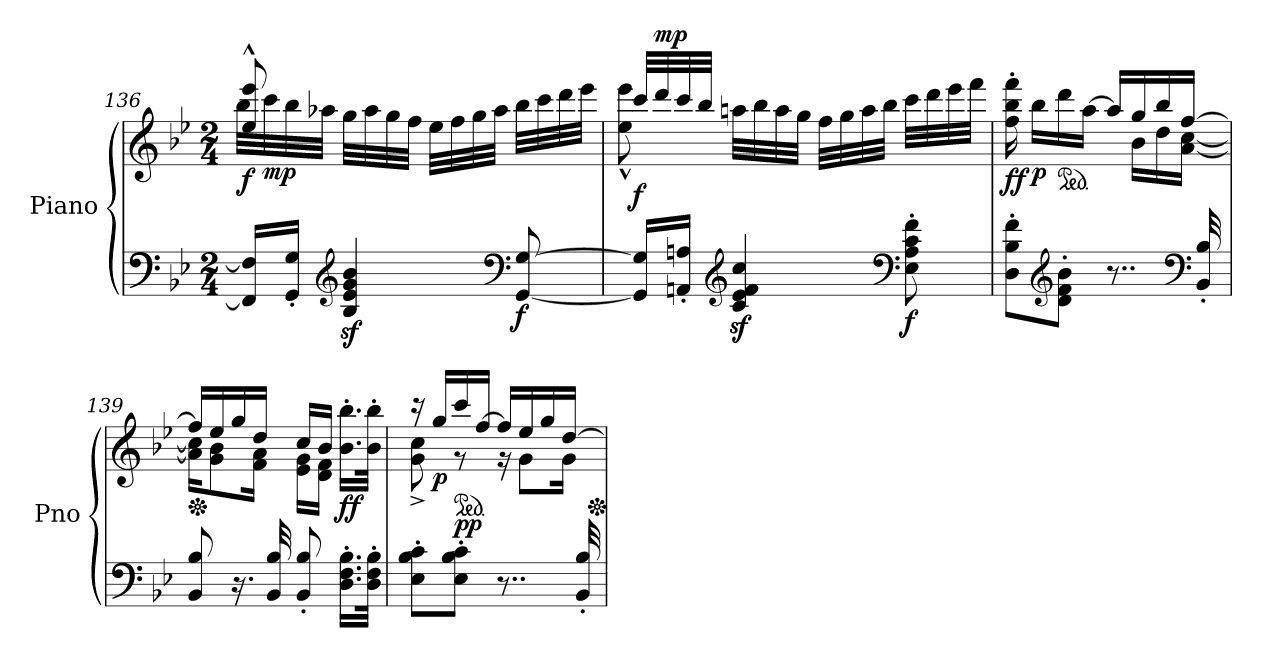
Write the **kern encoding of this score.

**kern	**kern	**dynam
*part1	*part1	*part1
*staff2	*staff1	*staff1/2
*I"Piano	*	*
*I'Pno	*	*
*clefF4	*clefG2	*
*k[b-e-]	*k[b-e-]	*
*M2/4	*M2/4	*
=136	=136	=136
*	*^	*
!	!	!	!LO:DY:b
16FF/] 16F/]LL	8ee-/^^ 8eee-/^^	32bb-\LLL	f
!	!	!	!LO:DY:b
.	.	32ccc\	mp
16GG/' 16G/'JJ	.	32bb-\	.
.	.	32aa-X\JJJ	.
*clefG2	*	*	*
4B-/z< 4e-/z< 4g/z< 4b-/z<	8ryy	32gg\LLL	.
.	.	32aa-\	.
.	.	32gg\	.
.	.	32ff\JJJ	.
.	4ryy	32ee-\LLL	.
.	.	32ff\	.
.	.	32gg\	.
.	.	32aa-\JJJ	.
*clefF4	*	*	*
!	!	!	!LO:DY:b=2
[8GG/ [8G/	.	32bb-\LLL	f
.	.	32ccc\	.
.	.	32ddd\	.
.	.	32eee-\JJJ	.
=137	=137	=137	=137
!	!	!	!LO:DY:b
16GG/] 16G/]LL	32ccc/LLL	8ee-\^^ 8eee-\^^	f
!	!	!	!LO:DY:a
.	32ddd/	.	mp
16AAn/' 16An/'JJ	32ccc/	.	.
.	32bb-/JJJ	.	.
*clefG2	*	*	*
4c/z< 4e-/z< 4f/z< 4cc/z<	32aan\LLL	8ryy	.
.	32bb-\	.	.
.	32aa\	.	.
.	32gg\JJJ	.	.
.	32ff\LLL	4ryy	.
.	32gg\	.	.
.	32aa\	.	.
.	32bb-\JJJ	.	.
*clefF4	*	*	*
!	!	!	!LO:DY:b=2
8E-\' 8A\' 8c\' 8f\'	32ccc\LLL	.	f
.	32ddd\	.	.
.	32eee-\	.	.
.	32fff\JJJ	.	.
!!LO:PB:g=z	!!
=138	=138	=138	=138
!	!	!	!LO:DY:b
8D\' 8B-\' 8f\'L	16ff\' 16bb-\' 16fff\'	4ryy	ff
!	!	!	!LO:DY:b
.	16bb-\LL	.	p
*clefG2	*	*	*
*	*ped	*	*
8d\' 8f\' 8b-\'J	16ddd\	.	.
.	[16aa\JJ	.	.
8..r	16aa/LL]	16ryy	.
.	16gg/	16b-\LL	.
.	16bb-/	16dd\	.
.	[16ff/JJ	[16a\ [16cc\JJ	.
*clefF4	*	*	*
32BB-/' 32B-/'	.	.	.
=139	=139	=139	=139
*	*Xped	*	*
8BB-/ 8B-/	16ff/LL]	16a\] 16cc\]KL	.
.	16ee-/	8g\ 8b-\	.
16.r	16gg/	.	.
.	16dd/JJ	16f\ 16a\Jk	.
32BB-/ 32B-/	.	.	.
8BB-/' 8B-/'	16cc/LL	16e-\ 16g\LL	.
.	16b-/JJ	16d\ 16f\JJ	.
!	!	!	!LO:DY:b
16.D\' 16.F\' 16.B-\'LL	16.b-\' 16.bb-\'LL	8ryy	ff
32D\' 32F\' 32B-\'JJk	32b-\' 32bb-\'JJk	.	.
=140	=140	=140	=140
8E-\' 8B-\' 8c\'L	16r	8g\^ 8cc\^	.
!	!	!	!LO:DY:b
.	16gg/LL	.	p
*	*ped	*	*
!	!	!	!LO:DY:a=2
8E-\' 8B-\' 8c\'J	16ccc/	8r	pp
.	[16ff/JJ	.	.
8..r	16ff/LL]	16r	.
.	16ee-/	8g\L	.
.	16gg/	.	.
.	[16dd/JJ	16g\Jk	.
32BB-/' 32B-/'	.	.	.
*	*v	*v	*
*	*Xped	*
=	=	=
*-	*-	*-
